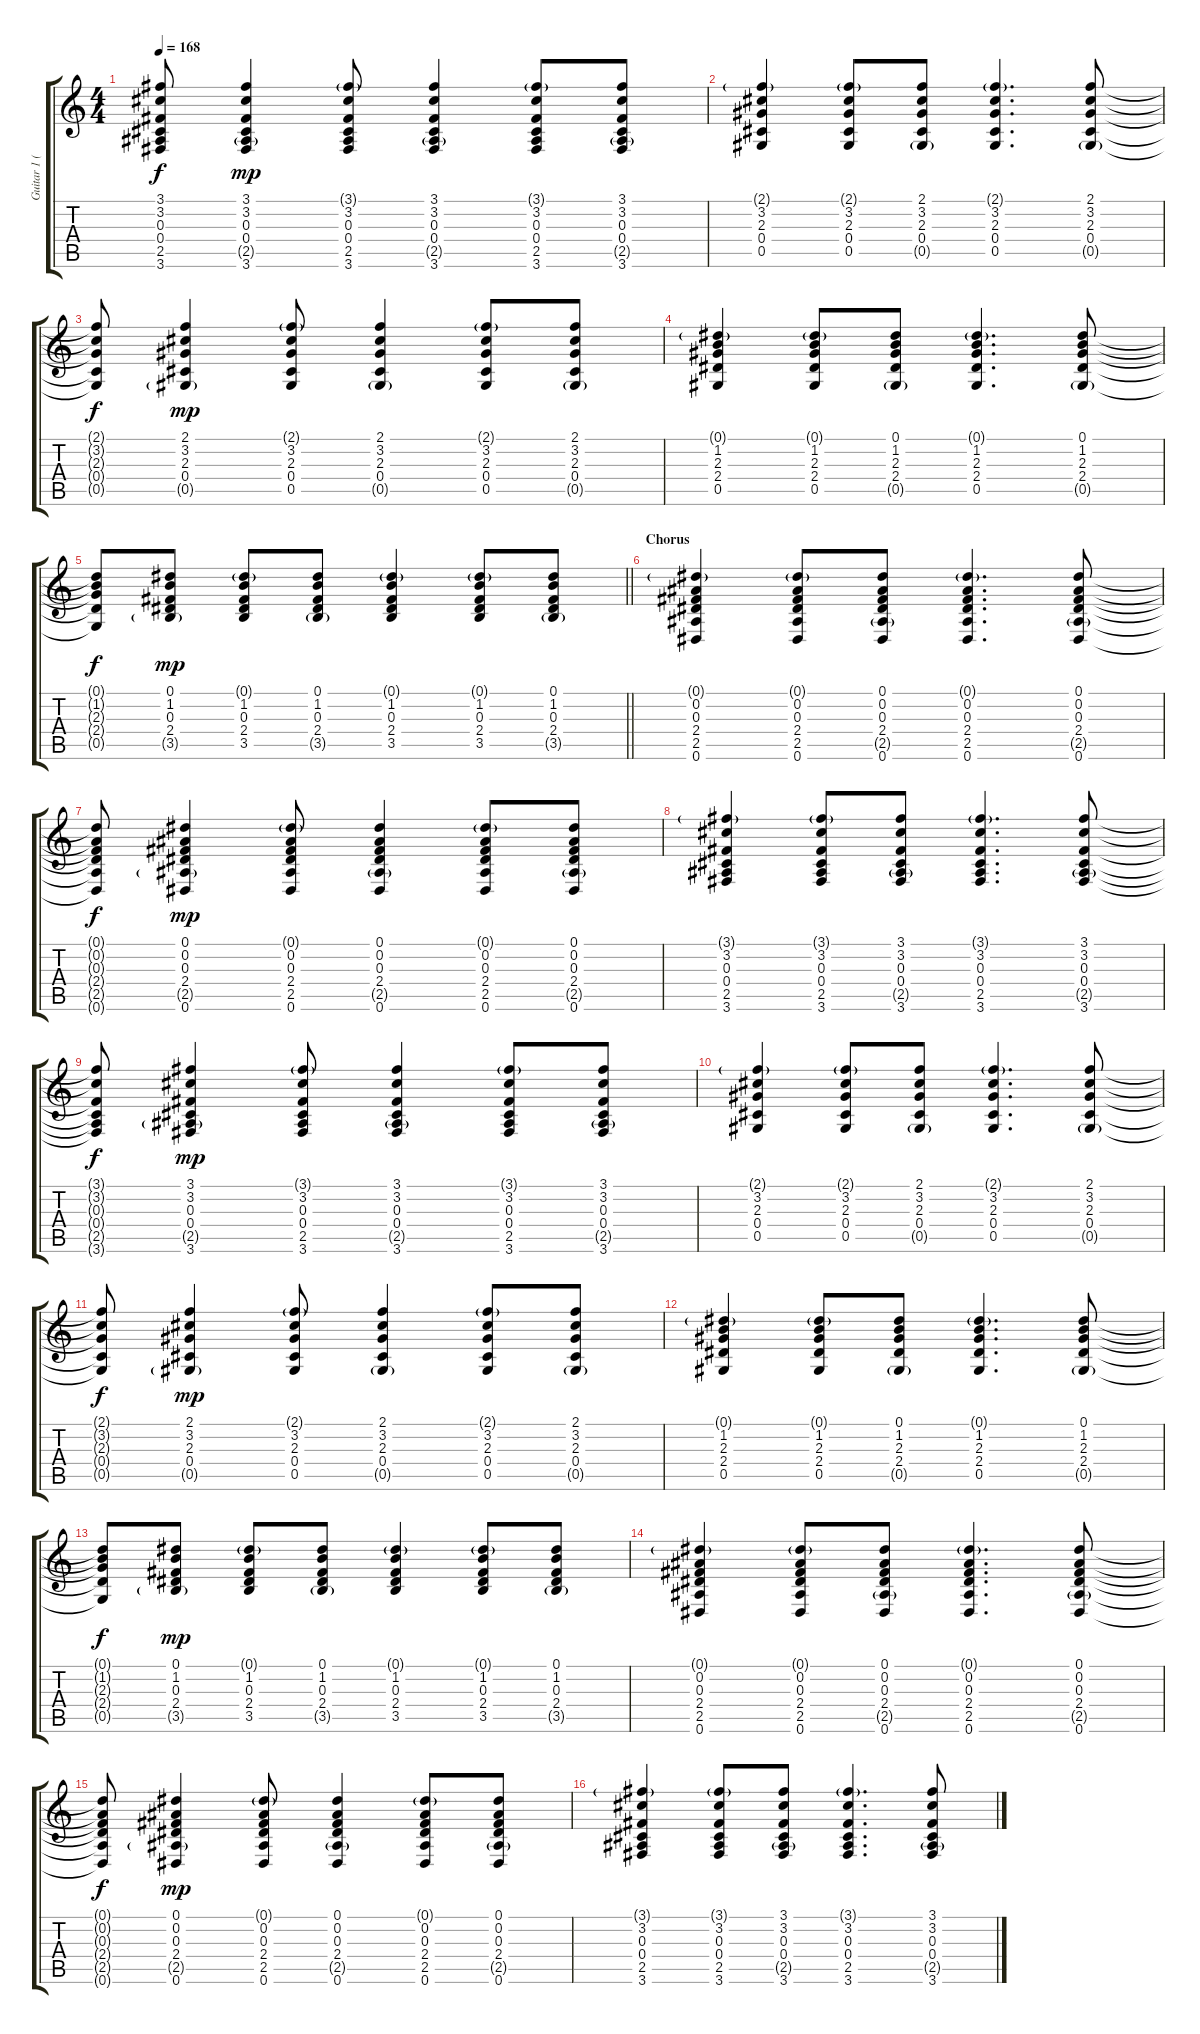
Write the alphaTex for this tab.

\track ("Guitar 1 (Acoustic)" "Guitar 1 (") {instrument acousticguitarsteel}
\staff {score tabs}
\tuning (Eb4 Bb3 Gb3 Db3 Ab2 Eb2) {hide}
\ts (4 4)
\tempo 168
\clef g2
\ks c
(3.1{t} 3.2{t} 0.3{t} 0.4{t} 2.5{t} 3.6{t}).8{dy f} (3.1 3.2 0.3 0.4 2.5{g} 3.6).4{dy mp} (3.1{g} 3.2 0.3 0.4 2.5 3.6).8 (3.1 3.2 0.3 0.4 2.5{g} 3.6).4 (3.1{g} 3.2 0.3 0.4 2.5 3.6).8 (3.1 3.2 0.3 0.4 2.5{g} 3.6).8 |
(2.1{g} 3.2 2.3 0.4 0.5).4 (2.1{g} 3.2 2.3 0.4 0.5).8 (2.1 3.2 2.3 0.4 0.5{g}).8 (2.1{g} 3.2 2.3 0.4 0.5).4{d} (2.1 3.2 2.3 0.4 0.5{g}).8 |
(2.1{t} 3.2{t} 2.3{t} 0.4{t} 0.5{t}).8{dy f} (2.1 3.2 2.3 0.4 0.5{g}).4{dy mp} (2.1{g} 3.2 2.3 0.4 0.5).8 (2.1 3.2 2.3 0.4 0.5{g}).4 (2.1{g} 3.2 2.3 0.4 0.5).8 (2.1 3.2 2.3 0.4 0.5{g}).8 |
(0.1{g} 1.2 2.3 2.4 0.5).4 (0.1{g} 1.2 2.3 2.4 0.5).8 (0.1 1.2 2.3 2.4 0.5{g}).8 (0.1{g} 1.2 2.3 2.4 0.5).4{d} (0.1 1.2 2.3 2.4 0.5{g}).8 |
\barLineRight lightlight
(0.1{t} 1.2{t} 2.3{t} 2.4{t} 0.5{t}).8{dy f} (0.1 1.2 0.3 2.4 3.5{g}).8{dy mp} (0.1{g} 1.2 0.3 2.4 3.5).8 (0.1 1.2 0.3 2.4 3.5{g}).8 (0.1{g} 1.2 0.3 2.4 3.5).4 (0.1{g} 1.2 0.3 2.4 3.5).8 (0.1 1.2 0.3 2.4 3.5{g}).8 |
\section ("" "Chorus")
(0.1{g} 0.2 0.3 2.4 2.5 0.6).4 (0.1{g} 0.2 0.3 2.4 2.5 0.6).8 (0.1 0.2 0.3 2.4 2.5{g} 0.6).8 (0.1{g} 0.2 0.3 2.4 2.5 0.6).4{d} (0.1 0.2 0.3 2.4 2.5{g} 0.6).8 |
(0.1{t} 0.2{t} 0.3{t} 2.4{t} 2.5{t} 0.6{t}).8{dy f} (0.1 0.2 0.3 2.4 2.5{g} 0.6).4{dy mp} (0.1{g} 0.2 0.3 2.4 2.5 0.6).8 (0.1 0.2 0.3 2.4 2.5{g} 0.6).4 (0.1{g} 0.2 0.3 2.4 2.5 0.6).8 (0.1 0.2 0.3 2.4 2.5{g} 0.6).8 |
(3.1{g} 3.2 0.3 0.4 2.5 3.6).4 (3.1{g} 3.2 0.3 0.4 2.5 3.6).8 (3.1 3.2 0.3 0.4 2.5{g} 3.6).8 (3.1{g} 3.2 0.3 0.4 2.5 3.6).4{d} (3.1 3.2 0.3 0.4 2.5{g} 3.6).8 |
(3.1{t} 3.2{t} 0.3{t} 0.4{t} 2.5{t} 3.6{t}).8{dy f} (3.1 3.2 0.3 0.4 2.5{g} 3.6).4{dy mp} (3.1{g} 3.2 0.3 0.4 2.5 3.6).8 (3.1 3.2 0.3 0.4 2.5{g} 3.6).4 (3.1{g} 3.2 0.3 0.4 2.5 3.6).8 (3.1 3.2 0.3 0.4 2.5{g} 3.6).8 |
(2.1{g} 3.2 2.3 0.4 0.5).4 (2.1{g} 3.2 2.3 0.4 0.5).8 (2.1 3.2 2.3 0.4 0.5{g}).8 (2.1{g} 3.2 2.3 0.4 0.5).4{d} (2.1 3.2 2.3 0.4 0.5{g}).8 |
(2.1{t} 3.2{t} 2.3{t} 0.4{t} 0.5{t}).8{dy f} (2.1 3.2 2.3 0.4 0.5{g}).4{dy mp} (2.1{g} 3.2 2.3 0.4 0.5).8 (2.1 3.2 2.3 0.4 0.5{g}).4 (2.1{g} 3.2 2.3 0.4 0.5).8 (2.1 3.2 2.3 0.4 0.5{g}).8 |
(0.1{g} 1.2 2.3 2.4 0.5).4 (0.1{g} 1.2 2.3 2.4 0.5).8 (0.1 1.2 2.3 2.4 0.5{g}).8 (0.1{g} 1.2 2.3 2.4 0.5).4{d} (0.1 1.2 2.3 2.4 0.5{g}).8 |
(0.1{t} 1.2{t} 2.3{t} 2.4{t} 0.5{t}).8{dy f} (0.1 1.2 0.3 2.4 3.5{g}).8{dy mp} (0.1{g} 1.2 0.3 2.4 3.5).8 (0.1 1.2 0.3 2.4 3.5{g}).8 (0.1{g} 1.2 0.3 2.4 3.5).4 (0.1{g} 1.2 0.3 2.4 3.5).8 (0.1 1.2 0.3 2.4 3.5{g}).8 |
(0.1{g} 0.2 0.3 2.4 2.5 0.6).4 (0.1{g} 0.2 0.3 2.4 2.5 0.6).8 (0.1 0.2 0.3 2.4 2.5{g} 0.6).8 (0.1{g} 0.2 0.3 2.4 2.5 0.6).4{d} (0.1 0.2 0.3 2.4 2.5{g} 0.6).8 |
(0.1{t} 0.2{t} 0.3{t} 2.4{t} 2.5{t} 0.6{t}).8{dy f} (0.1 0.2 0.3 2.4 2.5{g} 0.6).4{dy mp} (0.1{g} 0.2 0.3 2.4 2.5 0.6).8 (0.1 0.2 0.3 2.4 2.5{g} 0.6).4 (0.1{g} 0.2 0.3 2.4 2.5 0.6).8 (0.1 0.2 0.3 2.4 2.5{g} 0.6).8 |
(3.1{g} 3.2 0.3 0.4 2.5 3.6).4 (3.1{g} 3.2 0.3 0.4 2.5 3.6).8 (3.1 3.2 0.3 0.4 2.5{g} 3.6).8 (3.1{g} 3.2 0.3 0.4 2.5 3.6).4{d} (3.1 3.2 0.3 0.4 2.5{g} 3.6).8
